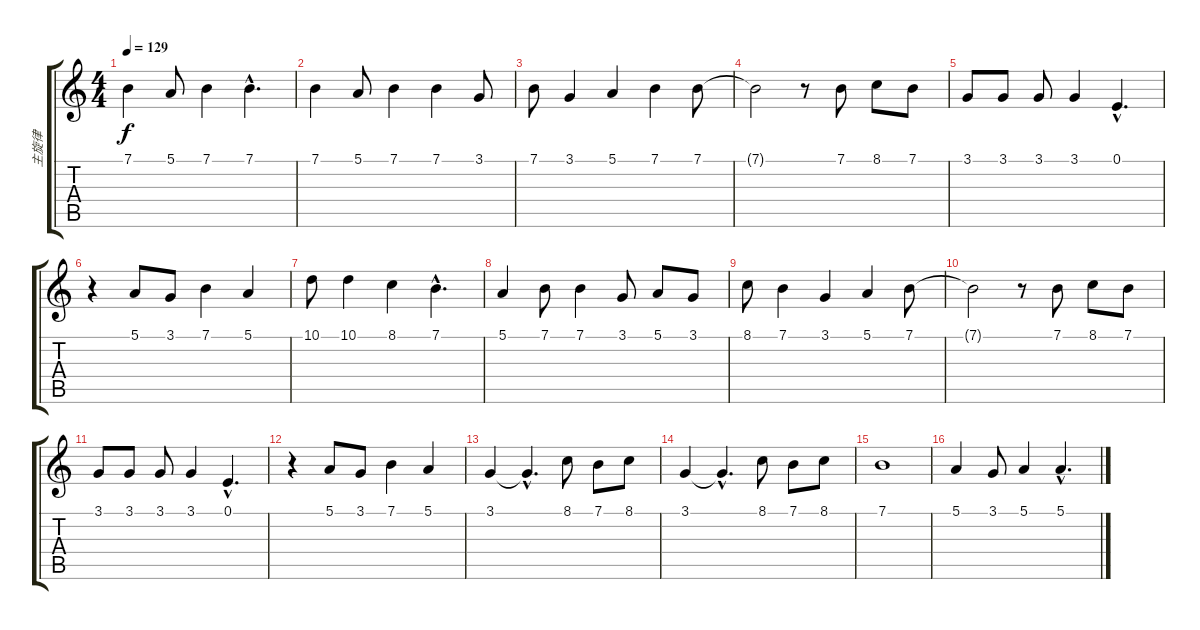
\track ("主旋律" "主旋律") {instrument choiraahs}
\staff {score tabs}
\tuning (E4 B3 G3 D3 A2 E2) {hide}
\ts (4 4)
\tempo 129
\clef g2
\ks c
7.1.4{dy f} 5.1.8 7.1.4 7.1{hac}.4{d} |
7.1.4 5.1.8 7.1.4 7.1.4 3.1.8 |
7.1.8 3.1.4 5.1.4 7.1.4 7.1.8 |
7.1{t}.2 r.8 7.1.8 8.1.8 7.1.8 |
3.1.8 3.1.8 3.1.8 3.1.4 0.1{hac}.4{d} |
r.4 5.1.8 3.1.8 7.1.4 5.1.4 |
10.1.8 10.1.4 8.1.4 7.1{hac}.4{d} |
5.1.4 7.1.8 7.1.4 3.1.8 5.1.8 3.1.8 |
8.1.8 7.1.4 3.1.4 5.1.4 7.1.8 |
7.1{t}.2 r.8 7.1.8 8.1.8 7.1.8 |
3.1.8 3.1.8 3.1.8 3.1.4 0.1{hac}.4{d} |
r.4 5.1.8 3.1.8 7.1.4 5.1.4 |
3.1.4 3.1{hac t}.4{d} 8.1.8 7.1.8 8.1.8 |
3.1.4 3.1{hac t}.4{d} 8.1.8 7.1.8 8.1.8 |
7.1.1 |
5.1.4 3.1.8 5.1.4 5.1{hac}.4{d}
